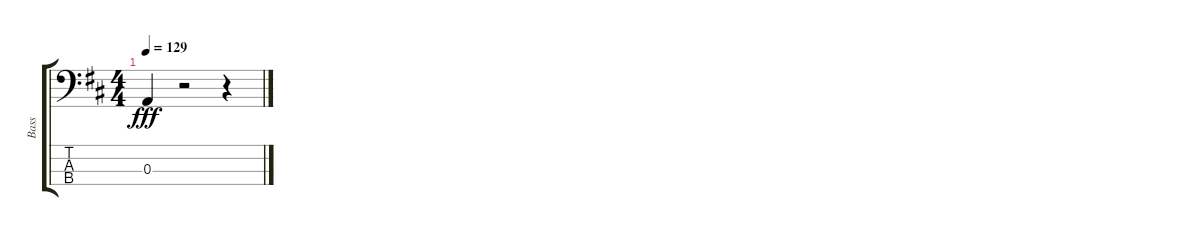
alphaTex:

\track ("Bass" "Bass") {instrument electricbassfinger}
\staff {score tabs}
\tuning (G2 D2 A1 E1) {hide}
\ts (4 4)
\tempo 129
\clef f4
\ks d
0.3.4{dy fff} r.2 r.4
